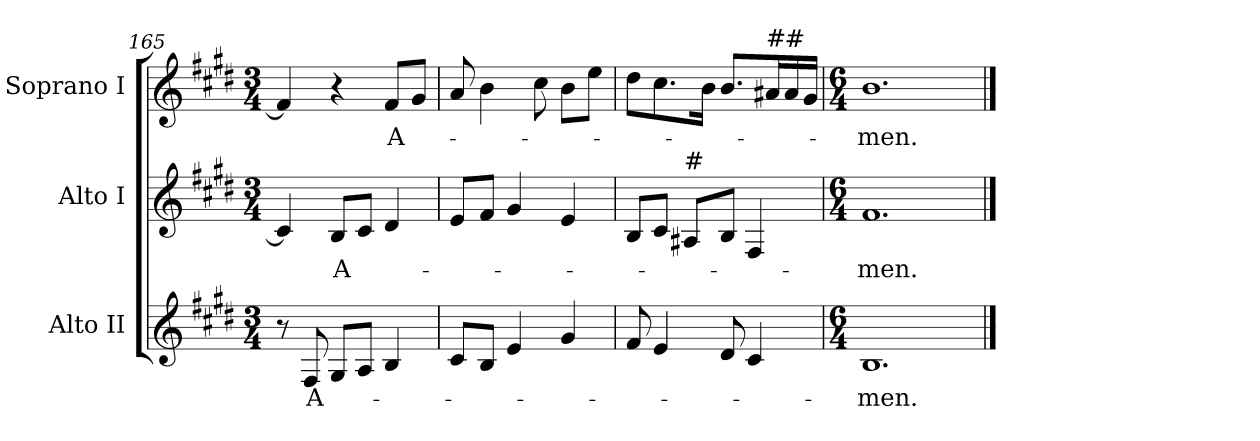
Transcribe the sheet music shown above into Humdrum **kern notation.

**kern	**text	**kern	**text	**kern	**text
*part3	*part3	*part2	*part2	*part1	*part1
*staff3	*staff3	*staff2	*staff2	*staff1	*staff1
*I"Alto II	*	*I"Alto I	*	*I"Soprano I	*
*	*	*I'Alt.	*	*	*
!!LO:LB:g=z
*clefG2	*	*clefG2	*	*clefG2	*
*k[f#c#g#d#]	*	*k[f#c#g#d#]	*	*k[f#c#g#d#]	*
*E:	*	*E:	*	*E:	*
*M3/4	*	*M3/4	*	*M3/4	*
=165	=165	=165	=165	=165	=165
8r	.	4c#i/]	.	4f#i/]	.
!	!LO:LY:b:color=#000000	!	!	!	!
8F#i/	A-	.	.	.	.
!	!	!	!LO:LY:b:color=#000000	!	!
8G#i/L	.	8Bi/L	A-	4r	.
8Ai/J	.	8c#i/J	.	.	.
!	!	!	!	!	!LO:LY:b:color=#000000
4Bi/	.	4d#i/	.	8f#i/L	A-
.	.	.	.	8g#i/J	.
=166	=166	=166	=166	=166	=166
8c#i/L	.	8ei/L	.	8ai/	.
8Bi/J	.	8f#i/J	.	4bi\	.
4ei/	.	4g#i/	.	.	.
.	.	.	.	8cc#i\	.
4g#i/	.	4ei/	.	8bi\L	.
.	.	.	.	8eei\J	.
=167	=167	=167	=167	=167	=167
8f#i/	.	8Bi/L	.	8dd#i\L	.
4ei/	.	8c#i/J	.	8.cc#i\	.
!	!	!LO:TX:a:t=#	!	!	!
.	.	8A#i/L	.	.	.
.	.	.	.	16bi\Jk	.
8d#i/	.	8Bi/J	.	8.bi/L	.
4c#i/	.	4F#i/	.	.	.
!	!	!	!	!LO:TX:a:t=#	!
.	.	.	.	16a#i/L	.
!	!	!	!	!LO:TX:a:t=#	!
.	.	.	.	16a#i/	.
.	.	.	.	16g#i/JJ	.
=168	=168	=168	=168	=168	=168
*M6/4	*	*M6/4	*	*M6/4	*
!	!LO:LY:b:color=#000000	!	!	!	!
!	!	!	!LO:LY:b:color=#000000	!	!
!	!	!	!	!	!LO:LY:b:color=#000000
1.Bi	-men.	1.f#i	-men.	1.bi	-men.
==	==	==	==	==	==
*-	*-	*-	*-	*-	*-
